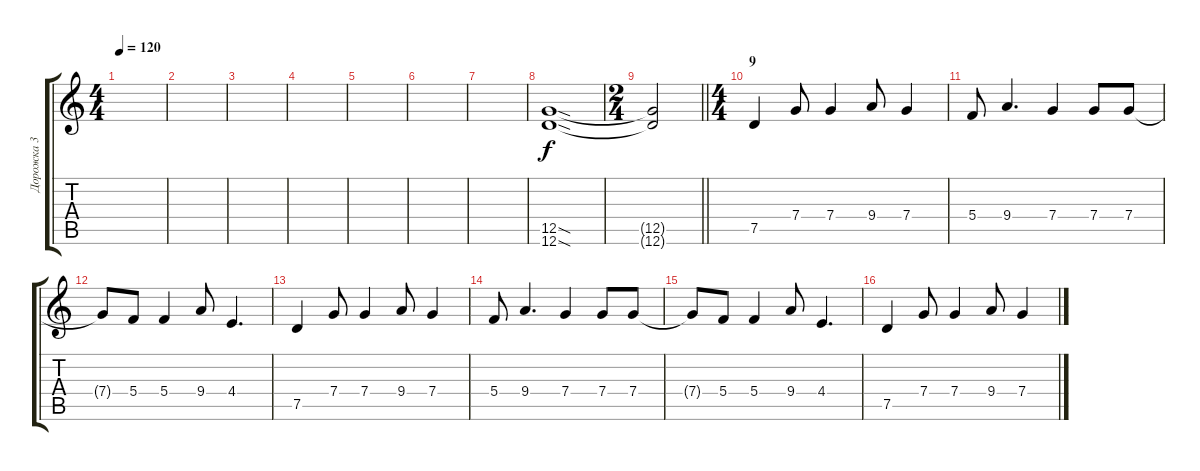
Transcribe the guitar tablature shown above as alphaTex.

\track ("Дорожка 3" "Дорожка 3") {instrument distortionguitar}
\staff {score tabs}
\tuning (D4 A3 F3 C3 G2 D2) {hide}
\ts (4 4)
\tempo 120
\clef g2
\ks c
|
|
|
|
|
|
|
(12.5{sod} 12.6{sod}).1 |
\ts (2 4)
\barLineRight lightlight
(12.5{t} 12.6{t}).2 |
\ts (4 4)
\section ("" "9")
7.5.4 7.4.8 7.4.4 9.4.8 7.4.4 |
5.4.8 9.4.4{d} 7.4.4 7.4.8 7.4.8 |
7.4{t}.8 5.4.8 5.4.4 9.4.8 4.4.4{d} |
7.5.4 7.4.8 7.4.4 9.4.8 7.4.4 |
5.4.8 9.4.4{d} 7.4.4 7.4.8 7.4.8 |
7.4{t}.8 5.4.8 5.4.4 9.4.8 4.4.4{d} |
7.5.4 7.4.8 7.4.4 9.4.8 7.4.4
